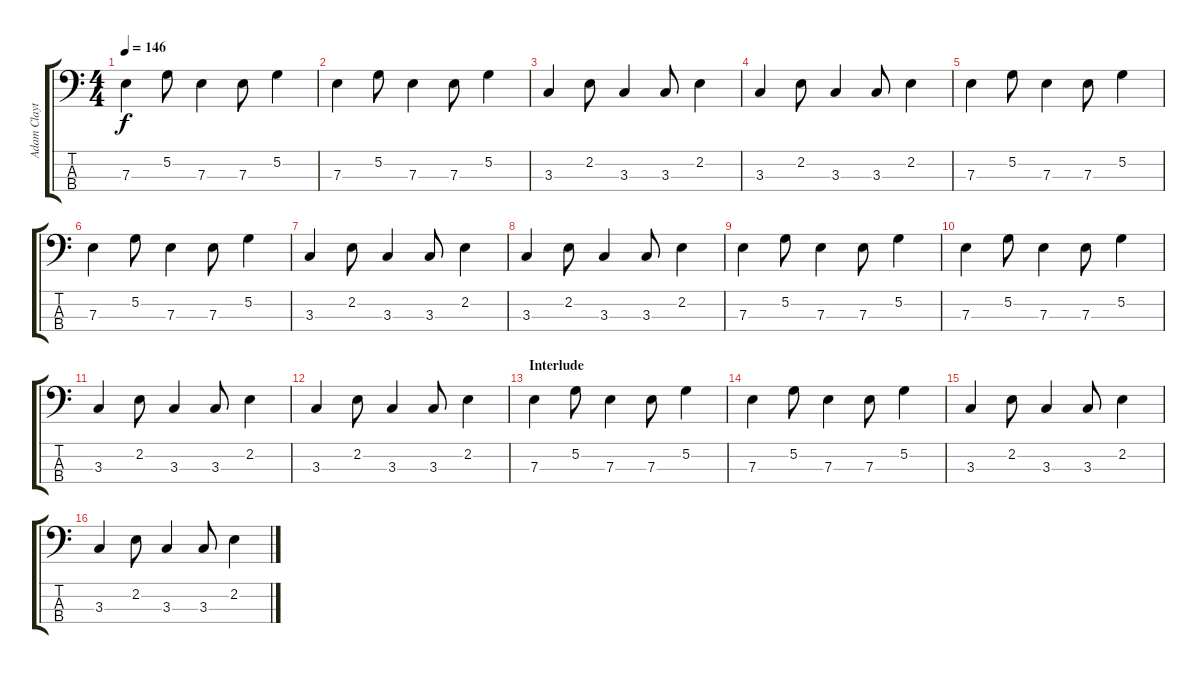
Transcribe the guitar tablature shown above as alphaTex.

\track ("Adam Clayton" "Adam Clayt") {instrument electricbasspick}
\staff {score tabs}
\tuning (G2 D2 A1 E1) {hide}
\ts (4 4)
\tempo 146
\clef f4
\ks c
7.3.4{dy f} 5.2.8 7.3.4 7.3.8 5.2.4 |
7.3.4 5.2.8 7.3.4 7.3.8 5.2.4 |
3.3.4 2.2.8 3.3.4 3.3.8 2.2.4 |
3.3.4 2.2.8 3.3.4 3.3.8 2.2.4 |
7.3.4 5.2.8 7.3.4 7.3.8 5.2.4 |
7.3.4 5.2.8 7.3.4 7.3.8 5.2.4 |
3.3.4 2.2.8 3.3.4 3.3.8 2.2.4 |
3.3.4 2.2.8 3.3.4 3.3.8 2.2.4 |
7.3.4 5.2.8 7.3.4 7.3.8 5.2.4 |
7.3.4 5.2.8 7.3.4 7.3.8 5.2.4 |
3.3.4 2.2.8 3.3.4 3.3.8 2.2.4 |
3.3.4 2.2.8 3.3.4 3.3.8 2.2.4 |
\section ("" "Interlude")
7.3.4 5.2.8 7.3.4 7.3.8 5.2.4 |
7.3.4 5.2.8 7.3.4 7.3.8 5.2.4 |
3.3.4 2.2.8 3.3.4 3.3.8 2.2.4 |
3.3.4 2.2.8 3.3.4 3.3.8 2.2.4
